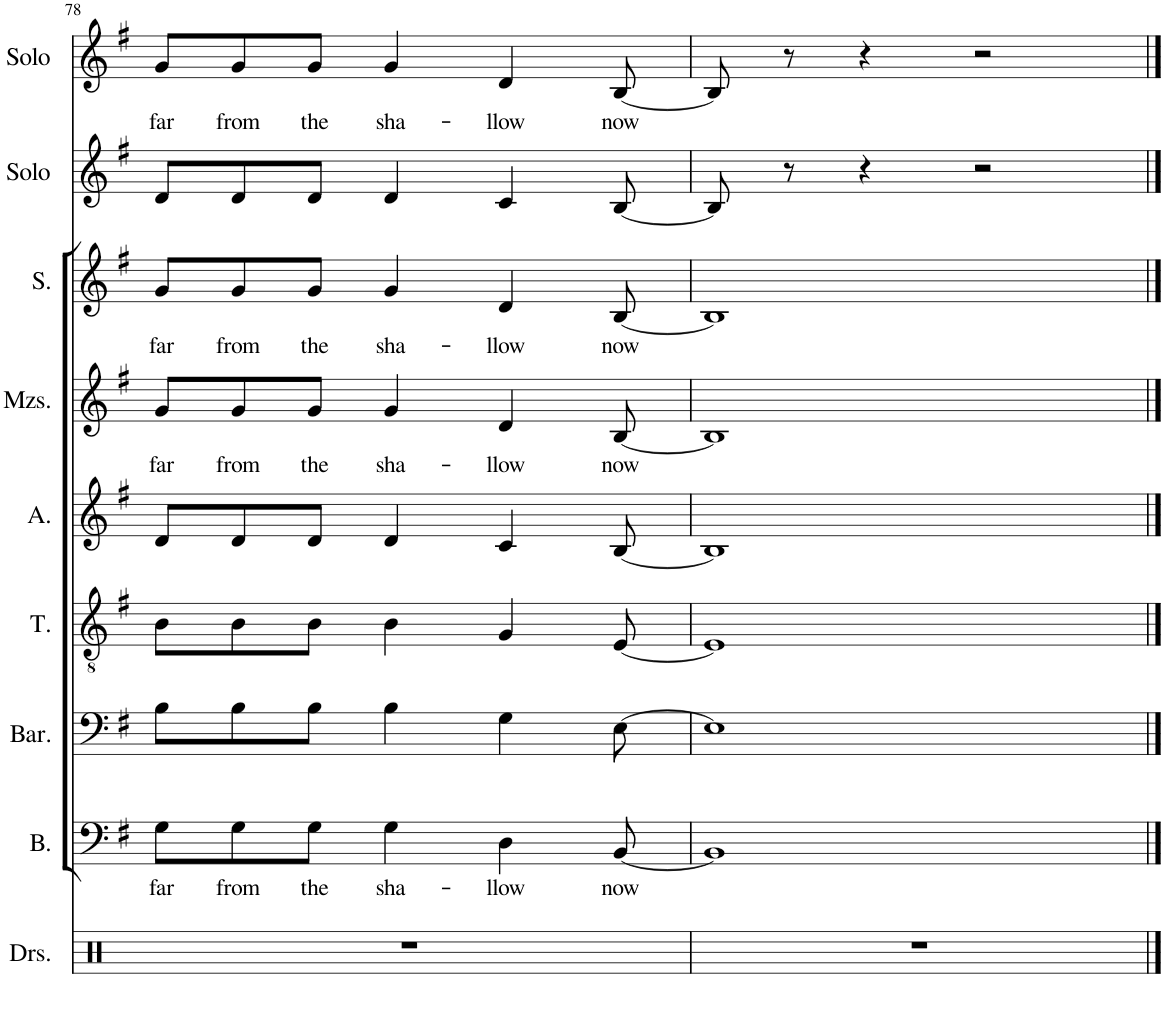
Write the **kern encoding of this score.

**kern	**kern	**text	**kern	**kern	**kern	**kern	**text	**kern	**text	**kern	**kern	**text
*part9	*part8	*part8	*part7	*part6	*part5	*part4	*part4	*part3	*part3	*part2	*part1	*part1
*staff9	*staff8	*staff8	*staff7	*staff6	*staff5	*staff4	*staff4	*staff3	*staff3	*staff2	*staff1	*staff1
*I"Drumset	*I"Bass	*	*I"Baritone	*I"Tenor	*I"Alto	*I"Mezzo-soprano	*	*I"Soprano	*	*I"Solo	*I"Solo	*
*I'Drs.	*I'B.	*	*I'Bar.	*I'T.	*I'A.	*I'Mzs.	*	*I'S.	*	*I'Solo	*I'Solo	*
!!LO:PB:g=z
*clefX	*clefF4	*	*clefF4	*clefGv2	*clefG2	*clefG2	*	*clefG2	*	*clefG2	*clefG2	*
*k[]	*k[f#]	*	*k[f#]	*k[f#]	*k[f#]	*k[f#]	*	*k[f#]	*	*k[f#]	*k[f#]	*
*M4/4	*M4/4	*	*M4/4	*M4/4	*M4/4	*M4/4	*	*M4/4	*	*M4/4	*M4/4	*
=78	=78	=78	=78	=78	=78	=78	=78	=78	=78	=78	=78	=78
!	!	!LO:LY:b	!	!	!	!	!LO:LY:b	!	!LO:LY:b	!	!	!LO:LY:b
1r	8G\L	far	8B\L	8B\L	8d/L	8g/L	far	8g/L	far	8d/L	8g/L	far
!	!	!LO:LY:b	!	!	!	!	!LO:LY:b	!	!LO:LY:b	!	!	!LO:LY:b
.	8G\	from	8B\	8B\	8d/	8g/	from	8g/	from	8d/	8g/	from
!	!	!LO:LY:b	!	!	!	!	!LO:LY:b	!	!LO:LY:b	!	!	!LO:LY:b
.	8G\J	the	8B\J	8B\J	8d/J	8g/J	the	8g/J	the	8d/J	8g/J	the
!	!	!LO:LY:b	!	!	!	!	!LO:LY:b	!	!LO:LY:b	!	!	!LO:LY:b
.	4G\	sha-	4B\	4B\	4d/	4g/	sha-	4g/	sha-	4d/	4g/	sha-
!	!	!LO:LY:b	!	!	!	!	!LO:LY:b	!	!LO:LY:b	!	!	!LO:LY:b
.	4D\	-llow	4G\	4G/	4c/	4d/	-llow	4d/	-llow	4c/	4d/	-llow
!	!	!LO:LY:b	!	!	!	!	!LO:LY:b	!	!LO:LY:b	!	!	!LO:LY:b
.	[8BB/	now	[8E\	[8E/	[8B/	[8B/	now	[8B/	now	[8B/	[8B/	now
=79	=79	=79	=79	=79	=79	=79	=79	=79	=79	=79	=79	=79
1r	1BB]	.	1E]	1E]	1B]	1B]	.	1B]	.	8B/]	8B/]	.
.	.	.	.	.	.	.	.	.	.	8r	8r	.
.	.	.	.	.	.	.	.	.	.	4r	4r	.
.	.	.	.	.	.	.	.	.	.	2r	2r	.
==	==	==	==	==	==	==	==	==	==	==	==	==
*-	*-	*-	*-	*-	*-	*-	*-	*-	*-	*-	*-	*-
